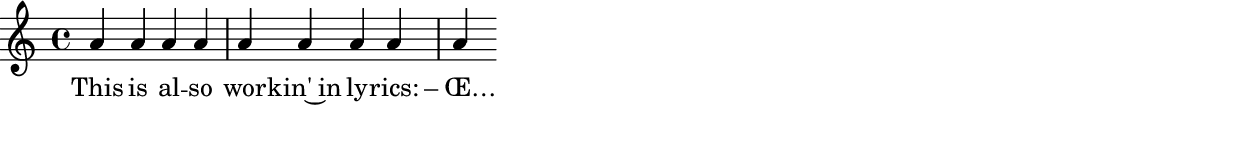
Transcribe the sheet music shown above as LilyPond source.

%% Generated by lilypond-book
%% Options: [exampleindent=10.16\mm,indent=0\mm,line-width=160\mm,quote]
\include "lilypond-book-preamble.ly"


% ****************************************************************
% Start cut-&-pastable-section
% ****************************************************************

#(ly:set-option 'eps-box-padding 3.000000)



\paper {
  indent = 0\mm
  line-width = 160\mm
  % offset the left padding, also add 1mm as lilypond creates cropped
  % images with a little space on the right
  line-width = #(- line-width (* mm  3.000000) (* mm 1))
  line-width = 160\mm - 2.0 * 10.16\mm
  % offset the left padding, also add 1mm as lilypond creates cropped
  % images with a little space on the right
  line-width = #(- line-width (* mm  3.000000) (* mm 1))
}

\layout {
  
}




% ****************************************************************
% ly snippet:
% ****************************************************************
\sourcefileline 2749
\paper {
  #(include-special-characters)
}

\markup "&flqq; &ndash; &OE;uvre incomplète&hellip; &frqq;"

\score {
  \new Staff { \repeat unfold 9 a'4 }
  \addlyrics {
    This is al -- so wor -- kin'~in ly -- rics: &ndash;_&OE;&hellip;
  }
}

\markup \column {
  "特殊文字への置換を無効にすることができます:"
  "&ndash; &OE; &hellip;"
  \override #'(replacement-alist . ()) "&ndash; &OE; &hellip;"
}



% ****************************************************************
% end ly snippet
% ****************************************************************
